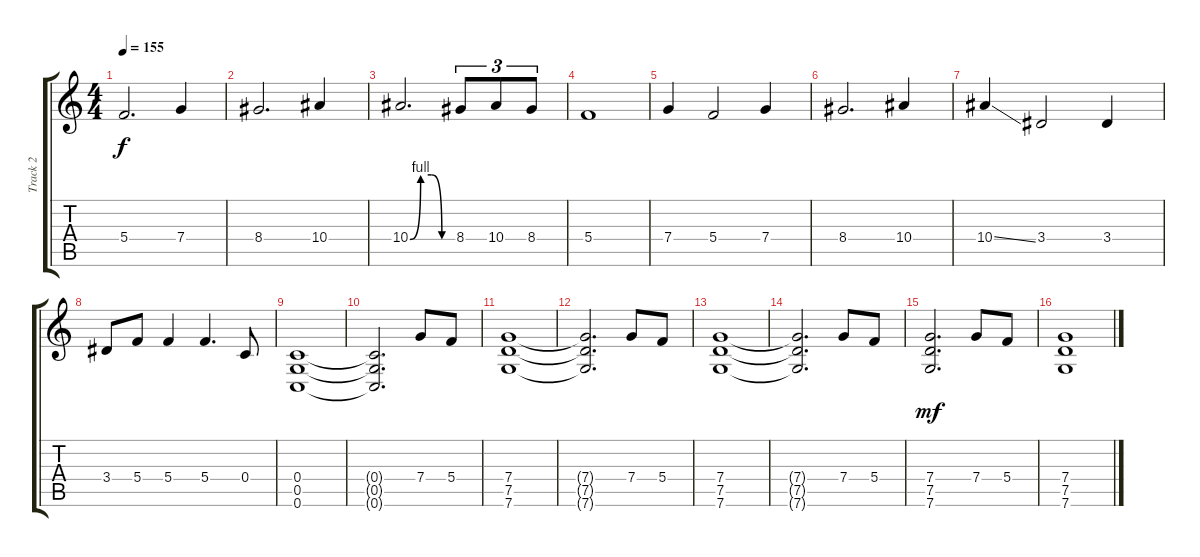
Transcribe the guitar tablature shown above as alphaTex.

\track ("Track 2" "Track 2") {instrument distortionguitar}
\staff {score tabs}
\tuning (D4 A3 F3 C3 G2 C2) {hide}
\ts (4 4)
\tempo 155
\clef g2
\ks c
5.4.2{d dy f} 7.4.4 |
8.4.2{d} 10.4.4 |
10.4{be (custom 0 0 15 4 30 4 45 0 60 0)}.2{d} 8.4.8{tu (3 2)} 10.4.8{tu (3 2)} 8.4.8{tu (3 2)} |
5.4.1 |
7.4.4 5.4.2 7.4.4 |
8.4.2{d} 10.4.4 |
10.4{ss}.4 3.4.2 3.4.4 |
3.4.8 5.4.8 5.4.4 5.4.4{d} 0.4.8 |
(0.4 0.5 0.6).1 |
(0.4{t} 0.5{t} 0.6{t}).2{d} 7.4.8 5.4.8 |
(7.4 7.5 7.6).1 |
(7.4{t} 7.5{t} 7.6{t}).2{d} 7.4.8 5.4.8 |
(7.4 7.5 7.6).1 |
(7.4{t} 7.5{t} 7.6{t}).2{d} 7.4.8 5.4.8 |
(7.4 7.5 7.6).2{d dy mf} 7.4.8 5.4.8 |
(7.4 7.5 7.6).1
